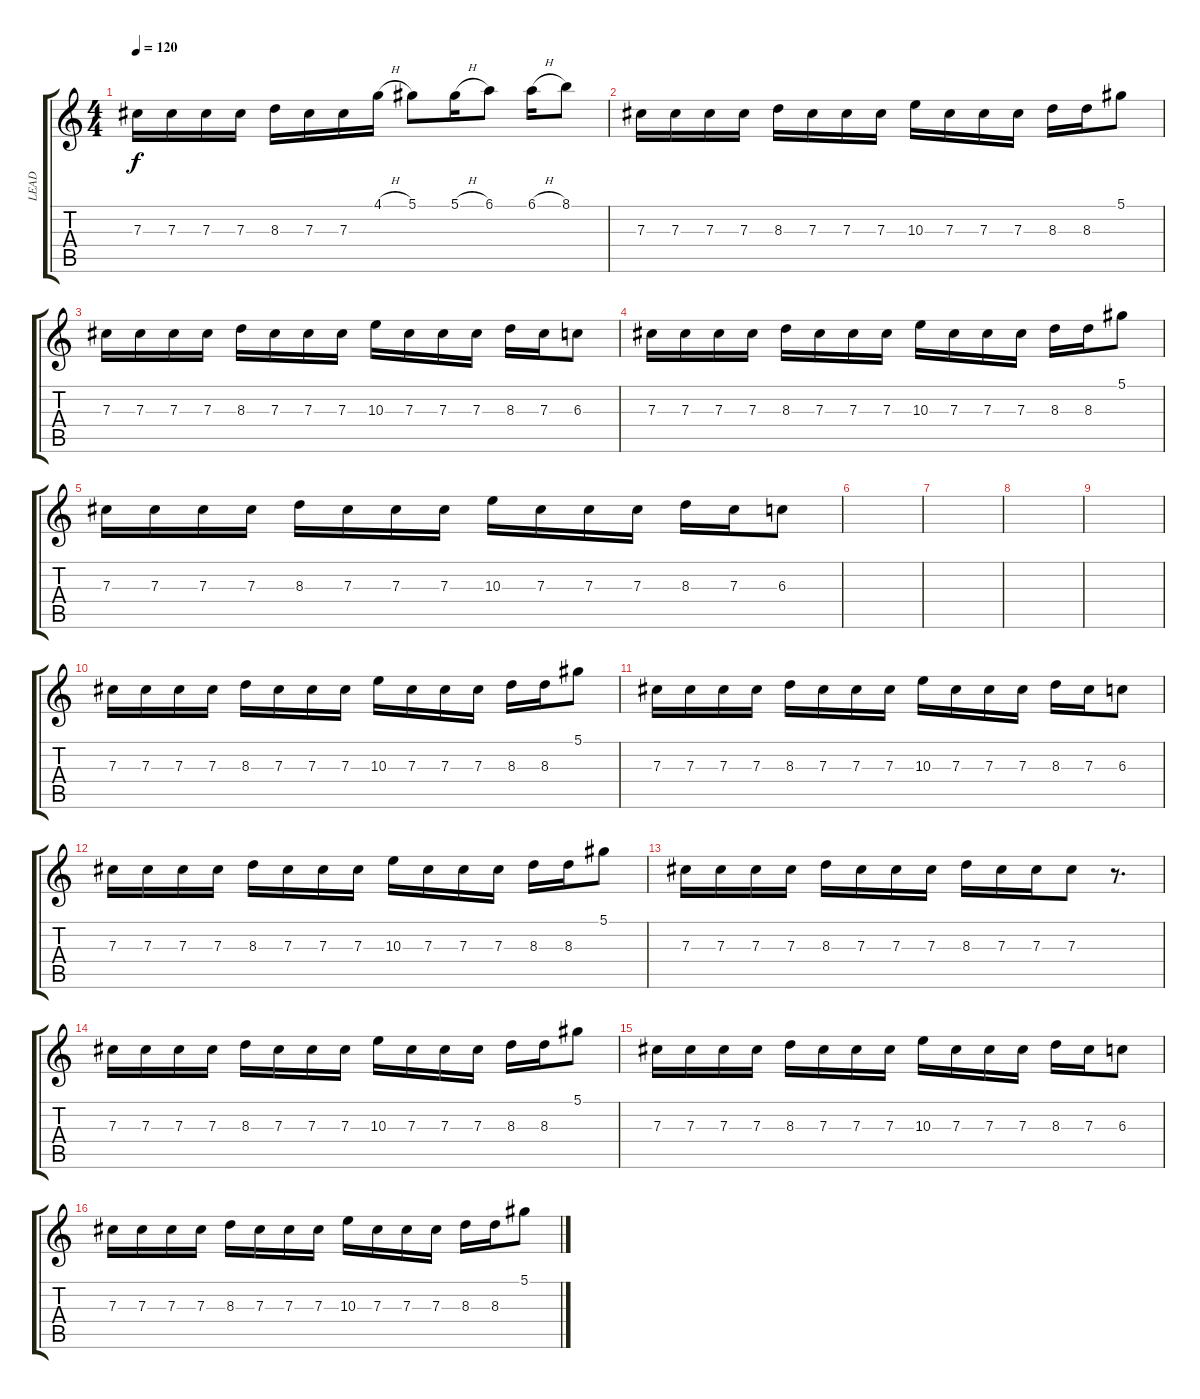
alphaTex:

\track ("LEAD" "LEAD") {instrument overdrivenguitar}
\staff {score tabs}
\tuning (Eb4 Bb3 Gb3 Db3 Ab2 Db2) {hide}
\ts (4 4)
\tempo 120
\clef g2
\ks c
7.3.16{dy f} 7.3.16 7.3.16 7.3.16 8.3.16 7.3.16 7.3.16 4.1{h}.16 5.1.8 5.1{h}.16 6.1.8 6.1{h}.16 8.1.8 |
7.3.16 7.3.16 7.3.16 7.3.16 8.3.16 7.3.16 7.3.16 7.3.16 10.3.16 7.3.16 7.3.16 7.3.16 8.3.16 8.3.16 5.1.8 |
7.3.16 7.3.16 7.3.16 7.3.16 8.3.16 7.3.16 7.3.16 7.3.16 10.3.16 7.3.16 7.3.16 7.3.16 8.3.16 7.3.16 6.3.8 |
7.3.16 7.3.16 7.3.16 7.3.16 8.3.16 7.3.16 7.3.16 7.3.16 10.3.16 7.3.16 7.3.16 7.3.16 8.3.16 8.3.16 5.1.8 |
7.3.16 7.3.16 7.3.16 7.3.16 8.3.16 7.3.16 7.3.16 7.3.16 10.3.16 7.3.16 7.3.16 7.3.16 8.3.16 7.3.16 6.3.8 |
|
|
|
|
7.3.16 7.3.16 7.3.16 7.3.16 8.3.16 7.3.16 7.3.16 7.3.16 10.3.16 7.3.16 7.3.16 7.3.16 8.3.16 8.3.16 5.1.8 |
7.3.16 7.3.16 7.3.16 7.3.16 8.3.16 7.3.16 7.3.16 7.3.16 10.3.16 7.3.16 7.3.16 7.3.16 8.3.16 7.3.16 6.3.8 |
7.3.16 7.3.16 7.3.16 7.3.16 8.3.16 7.3.16 7.3.16 7.3.16 10.3.16 7.3.16 7.3.16 7.3.16 8.3.16 8.3.16 5.1.8 |
7.3.16 7.3.16 7.3.16 7.3.16 8.3.16 7.3.16 7.3.16 7.3.16 8.3.16 7.3.16 7.3.16 7.3.8 r.8{d} |
7.3.16 7.3.16 7.3.16 7.3.16 8.3.16 7.3.16 7.3.16 7.3.16 10.3.16 7.3.16 7.3.16 7.3.16 8.3.16 8.3.16 5.1.8 |
7.3.16 7.3.16 7.3.16 7.3.16 8.3.16 7.3.16 7.3.16 7.3.16 10.3.16 7.3.16 7.3.16 7.3.16 8.3.16 7.3.16 6.3.8 |
7.3.16 7.3.16 7.3.16 7.3.16 8.3.16 7.3.16 7.3.16 7.3.16 10.3.16 7.3.16 7.3.16 7.3.16 8.3.16 8.3.16 5.1.8
